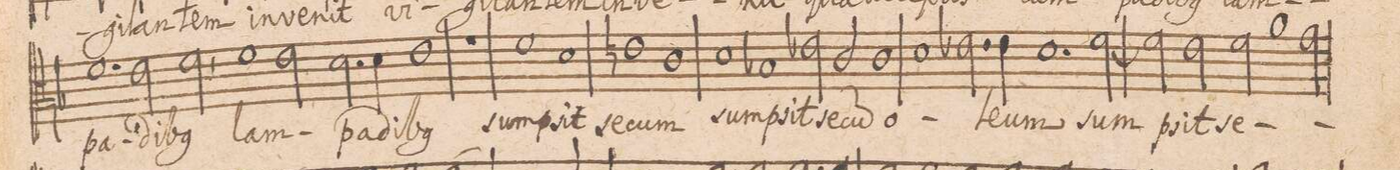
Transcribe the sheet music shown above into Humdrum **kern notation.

**kern	**text
*I"ALTVS.	*
*clefC3	*
*k[b-]	*
*met(C|)	*
1.f	-pa-
2e\	-di-
=22-	=22-
2f,\	-b(us)
1f	lam-
2e\	.
=23-	=23-
2.d\	pa-
4d\	-di-
1e	-b(us)
=24-	=24-
1ra	.
1f	sum-
=25-	=25-
1d	-psit
1en	se-
=26-	=26-
1c	-cum
1d	sum-
=27-	=27-
1B-X	-psit
2e-X\	se-
2c/	-cu(m)
=28-	=28-
1c	o-
1d	.
=29-	=29-
2.e-X\	.
4e-\	-le-
1.d	-um
=30-	=30-
[<2f\	sum-
2f]	.
2eny\	-psit
=31-	=31-
2f\	se-
1a	.
2g\	.
=32-	=32-
*-	*-
